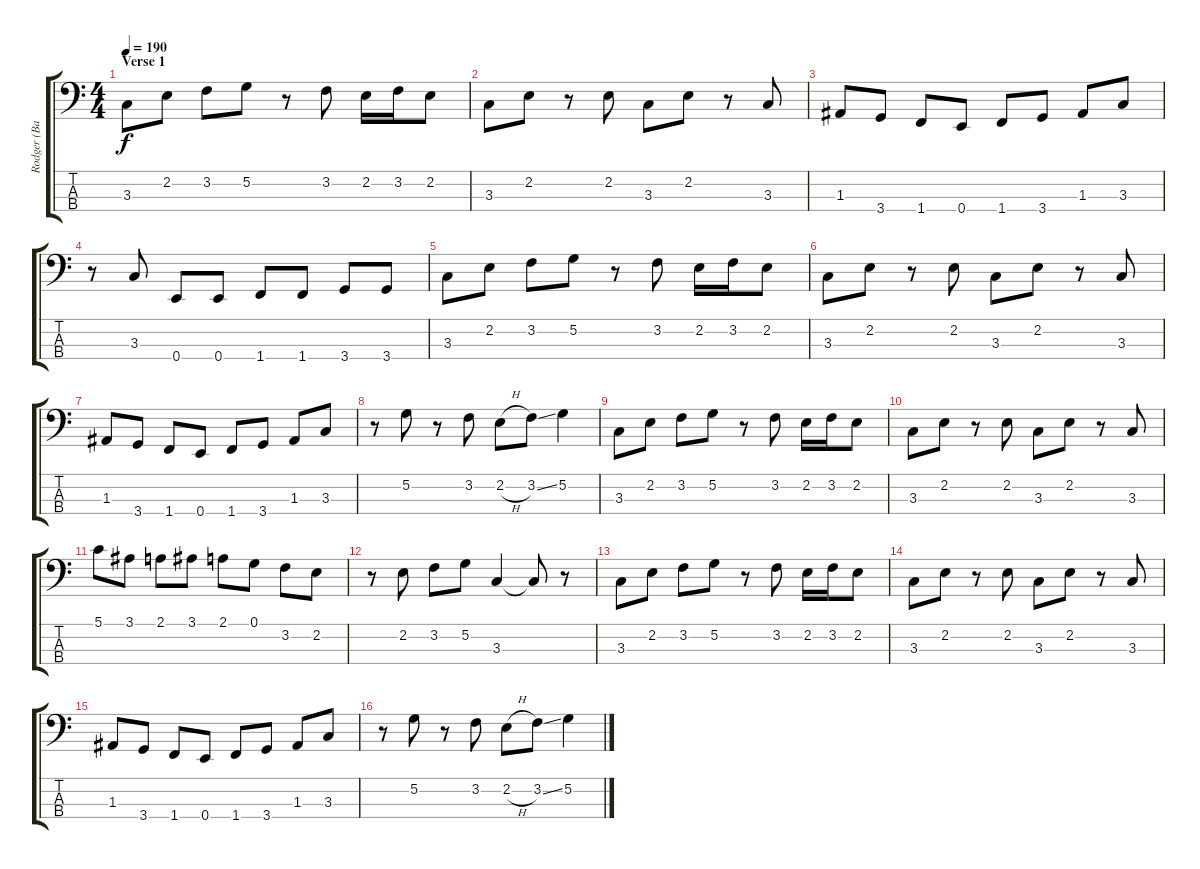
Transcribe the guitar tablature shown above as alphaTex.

\track ("Rodger (Bass)" "Rodger (Ba") {instrument electricbasspick}
\staff {score tabs}
\tuning (G2 D2 A1 E1) {hide}
\ts (4 4)
\section ("" "Verse 1")
\tempo 190
\clef f4
\ks c
3.3.8{dy f} 2.2.8 3.2.8 5.2.8 r.8 3.2.8 2.2.16 3.2.16 2.2.8 |
3.3.8 2.2.8 r.8 2.2.8 3.3.8 2.2.8 r.8 3.3.8 |
1.3.8 3.4.8 1.4.8 0.4.8 1.4.8 3.4.8 1.3.8 3.3.8 |
r.8 3.3.8 0.4.8 0.4.8 1.4.8 1.4.8 3.4.8 3.4.8 |
3.3.8 2.2.8 3.2.8 5.2.8 r.8 3.2.8 2.2.16 3.2.16 2.2.8 |
3.3.8 2.2.8 r.8 2.2.8 3.3.8 2.2.8 r.8 3.3.8 |
1.3.8 3.4.8 1.4.8 0.4.8 1.4.8 3.4.8 1.3.8 3.3.8 |
r.8 5.2.8 r.8 3.2.8 2.2{h}.8 3.2{ss}.8 5.2.4 |
3.3.8 2.2.8 3.2.8 5.2.8 r.8 3.2.8 2.2.16 3.2.16 2.2.8 |
3.3.8 2.2.8 r.8 2.2.8 3.3.8 2.2.8 r.8 3.3.8 |
5.1.8 3.1.8 2.1.8 3.1.8 2.1.8 0.1.8 3.2.8 2.2.8 |
r.8 2.2.8 3.2.8 5.2.8 3.3.4 3.3{t}.8 r.8 |
3.3.8 2.2.8 3.2.8 5.2.8 r.8 3.2.8 2.2.16 3.2.16 2.2.8 |
3.3.8 2.2.8 r.8 2.2.8 3.3.8 2.2.8 r.8 3.3.8 |
1.3.8 3.4.8 1.4.8 0.4.8 1.4.8 3.4.8 1.3.8 3.3.8 |
r.8 5.2.8 r.8 3.2.8 2.2{h}.8 3.2{ss}.8 5.2.4
